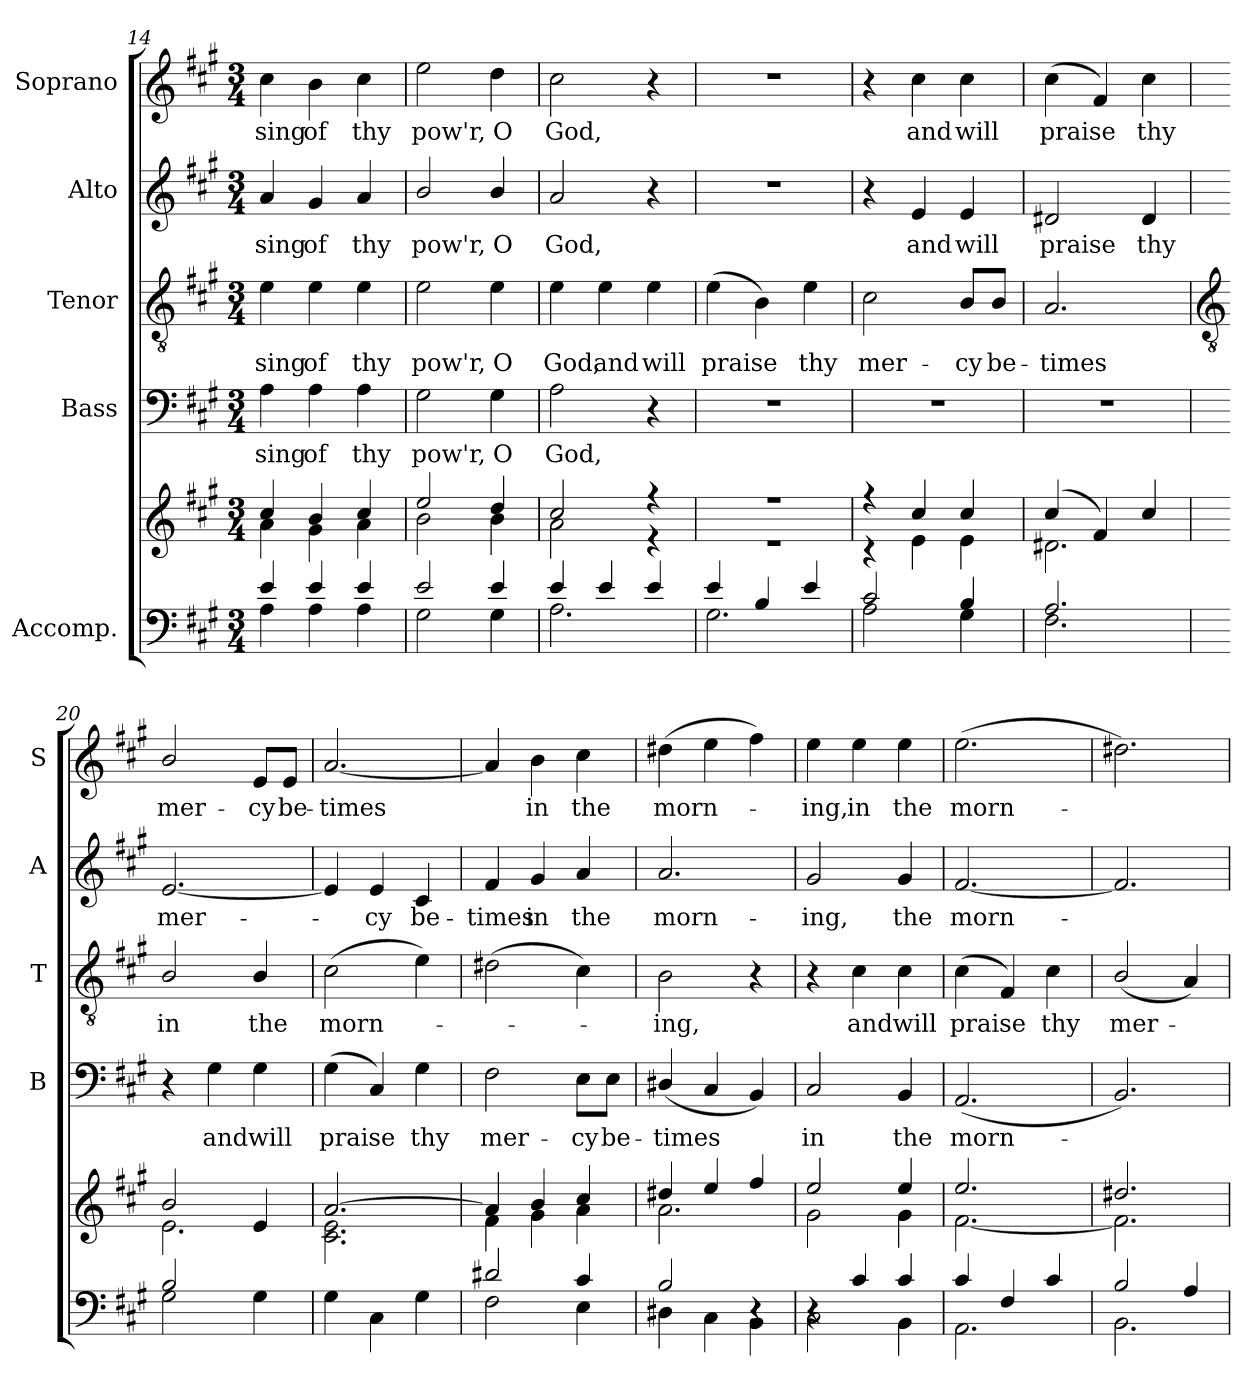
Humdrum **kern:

**kern	**kern	**kern	**text	**kern	**text	**kern	**text	**kern	**text
*part5	*part5	*part4	*part4	*part3	*part3	*part2	*part2	*part1	*part1
*staff6	*staff5	*staff4	*staff4	*staff3	*staff3	*staff2	*staff2	*staff1	*staff1
*I"Accomp.	*	*I"Bass	*	*I"Tenor	*	*I"Alto	*	*I"Soprano	*
*	*	*I'B	*	*I'T	*	*I'A	*	*I'S	*
*clefF4	*clefG2	*clefF4	*	*clefGv2	*	*clefG2	*	*clefG2	*
*k[f#c#g#]	*k[f#c#g#]	*k[f#c#g#]	*	*k[f#c#g#]	*	*k[f#c#g#]	*	*k[f#c#g#]	*
*A:	*A:	*A:	*	*A:	*	*A:	*	*A:	*
*M3/4	*M3/4	*M3/4	*	*M3/4	*	*M3/4	*	*M3/4	*
=14	=14	=14	=14	=14	=14	=14	=14	=14	=14
*^	*	*	*	*	*	*	*	*	*
*	*^	*	*	*	*	*	*	*	*	*
!	!	!LO:N:vis=1	!	!	!LO:LY:b	!	!LO:LY:b	!	!LO:LY:b	!	!LO:LY:b
*	*	*	*^	*	*	*	*	*	*	*	*
4e/	4A\	2.ryy	4cc#/	4a\	4A	sing	4e	sing	4a	sing	4cc#	sing
!	!	!	!	!	!	!LO:LY:b	!	!LO:LY:b	!	!LO:LY:b	!	!LO:LY:b
4e/	4A\	.	4b/	4g#\	4A	of	4e	of	4g#	of	4b	of
!	!	!	!	!	!	!LO:LY:b	!	!LO:LY:b	!	!LO:LY:b	!	!LO:LY:b
4e/	4A\	.	4cc#/	4a\	4A	thy	4e	thy	4a	thy	4cc#	thy
=15	=15	=15	=15	=15	=15	=15	=15	=15	=15	=15	=15	=15
!	!	!LO:N:vis=1	!	!	!	!LO:LY:b	!	!LO:LY:b	!	!LO:LY:b	!	!LO:LY:b
2e/	2G#\	2.ryy	2ee/	2b\	2G#	pow'r,	2e	pow'r,	2b/	pow'r,	2ee	pow'r,
!	!	!	!	!	!	!LO:LY:b	!	!LO:LY:b	!	!LO:LY:b	!	!LO:LY:b
4e/	4G#\	.	4dd/	4b\	4G#	O	4e	O	4b/	O	4dd	O
=16	=16	=16	=16	=16	=16	=16	=16	=16	=16	=16	=16	=16
!	!	!LO:N:vis=1	!	!	!	!LO:LY:b	!	!LO:LY:b	!	!LO:LY:b	!	!LO:LY:b
4e/	2.A\	2.ryy	2cc#/	2a\	2A	God,	4e	God,	2a	God,	2cc#	God,
!	!	!	!	!	!	!	!	!LO:LY:b	!	!	!	!
4e/	.	.	.	.	.	.	4e	and	.	.	.	.
!	!	!	!	!	!	!	!	!LO:LY:b	!	!	!	!
4e/	.	.	4r	4r	4r	.	4e	will	4r	.	4r	.
=17	=17	=17	=17	=17	=17	=17	=17	=17	=17	=17	=17	=17
!	!	!LO:N:vis=1	!LO:N:vis=1	!LO:N:vis=1	!LO:N:vis=1	!	!	!LO:LY:b	!LO:N:vis=1	!	!LO:N:vis=1	!
4e/	2.G#\	2.ryy	2.r	2.r	2.r	.	(>4e	praise	2.r	.	2.r	.
4B/	.	.	.	.	.	.	4B)	.	.	.	.	.
!	!	!	!	!	!	!	!	!LO:LY:b	!	!	!	!
4e/	.	.	.	.	.	.	4e	thy	.	.	.	.
=18	=18	=18	=18	=18	=18	=18	=18	=18	=18	=18	=18	=18
!	!	!LO:N:vis=1	!	!	!LO:N:vis=1	!	!	!LO:LY:b	!	!	!	!
2c#/	2A\	2.ryy	4r	4r	2.r	.	2c#	mer-	4r	.	4r	.
!	!	!	!	!	!	!	!	!	!	!LO:LY:b	!	!LO:LY:b
.	.	.	4cc#/	4e\	.	.	.	.	4e	and	4cc#	and
!	!	!	!	!	!	!	!	!LO:LY:b	!	!LO:LY:b	!	!LO:LY:b
4B/	4G#\	.	4cc#/	4e\	.	.	8B/L	-cy	4e	will	4cc#	will
!	!	!	!	!	!	!	!	!LO:LY:b	!	!	!	!
.	.	.	.	.	.	.	8B/J	be-	.	.	.	.
=19	=19	=19	=19	=19	=19	=19	=19	=19	=19	=19	=19	=19
!	!	!LO:N:vis=1	!	!	!LO:N:vis=1	!	!	!LO:LY:b	!	!LO:LY:b	!	!LO:LY:b
2.A/	2.F#\	2.ryy	(>4cc#/	2.d#X\	2.r	.	2.A	-times	2d#X	praise	(<4cc#	praise
.	.	.	4f#/)	.	.	.	.	.	.	.	4f#)	.
!	!	!	!	!	!	!	!	!	!	!LO:LY:b	!	!LO:LY:b
.	.	.	4cc#/	.	.	.	.	.	4d#	thy	4cc#	thy
!!LO:LB:g=z
=20	=20	=20	=20	=20	=20	=20	=20	=20	=20	=20	=20	=20
*	*	*	*	*	*	*	*clefGv2	*	*	*	*	*
!	!	!LO:N:vis=1	!	!	!	!	!	!LO:LY:b	!	!LO:LY:b	!	!LO:LY:b
2B/	2G#\	2.ryy	2b/	2.e\	4r	.	2B/	in	[2.e	mer-	2b/	mer-
!	!	!	!	!	!	!LO:LY:b	!	!	!	!	!	!
.	.	.	.	.	4G#	and	.	.	.	.	.	.
!	!	!	!	!	!	!LO:LY:b	!	!LO:LY:b	!	!	!	!LO:LY:b
4ryy	4G#\	.	4e/	.	4G#	will	4B/	the	.	.	8e/L	-cy
!	!	!	!	!	!	!	!	!	!	!	!	!LO:LY:b
.	.	.	.	.	.	.	.	.	.	.	8e/J	be-
=21	=21	=21	=21	=21	=21	=21	=21	=21	=21	=21	=21	=21
!LO:N:vis=1	!	!LO:N:vis=1	!	!	!	!LO:LY:b	!	!LO:LY:b	!	!	!	!LO:LY:b
2.ryy	4G#\	2.ryy	[2.a/	2.c#\ 2.e\	(<4G#	praise	(>2c#	morn-	4e]	.	[2.a	-times
!	!	!	!	!	!	!	!	!	!	!LO:LY:b	!	!
.	4C#\	.	.	.	4C#)	.	.	.	4e	cy	.	.
!	!	!	!	!	!	!LO:LY:b	!	!	!	!LO:LY:b	!	!
.	4G#\	.	.	.	4G#	thy	4e)	.	4c#	be-	.	.
=22	=22	=22	=22	=22	=22	=22	=22	=22	=22	=22	=22	=22
!	!	!LO:N:vis=1	!	!	!	!LO:LY:b	!	!	!	!LO:LY:b	!	!
2d#X/	2F#\	2.ryy	4a/]	4f#\	2F#	mer-	(>2d#X	.	4f#	-times	4a]	.
!	!	!	!	!	!	!	!	!	!	!LO:LY:b	!	!LO:LY:b
.	.	.	4b/	4g#\	.	.	.	.	4g#	in	4b	in
!	!	!	!	!	!	!LO:LY:b	!	!	!	!LO:LY:b	!	!LO:LY:b
4c#/	4E\	.	4cc#/	4a\	8E\L	-cy	4c#)	.	4a	the	4cc#	the
!	!	!	!	!	!	!LO:LY:b	!	!	!	!	!	!
.	.	.	.	.	8E\J	be-	.	.	.	.	.	.
=23	=23	=23	=23	=23	=23	=23	=23	=23	=23	=23	=23	=23
!	!	!LO:N:vis=1	!	!	!	!LO:LY:b	!	!LO:LY:b	!	!LO:LY:b	!	!LO:LY:b
2B/	4D#X\	2.ryy	4dd#X/	2.a\	(<4D#X/	-times	2B	ing,	2.a	morn-	(>4dd#X	morn-
.	4C#\	.	4ee/	.	4C#	.	.	.	.	.	4ee	.
4r	4BB\	.	4ff#/	.	4BB)	.	4r	.	.	.	4ff#)	.
=24	=24	=24	=24	=24	=24	=24	=24	=24	=24	=24	=24	=24
!	!	!LO:N:vis=1	!	!	!	!LO:LY:b	!	!	!	!LO:LY:b	!	!LO:LY:b
4r	2C#\	2.ryy	2ee/	2g#\	2C#	in	4r	.	2g#	-ing,	4ee	ing,
!	!	!	!	!	!	!	!	!LO:LY:b	!	!	!	!LO:LY:b
4c#/	.	.	.	.	.	.	4c#	and	.	.	4ee	in
!	!	!	!	!	!	!LO:LY:b	!	!LO:LY:b	!	!LO:LY:b	!	!LO:LY:b
4c#/	4BB\	.	4ee/	4g#\	4BB	the	4c#	will	4g#	the	4ee	the
=25	=25	=25	=25	=25	=25	=25	=25	=25	=25	=25	=25	=25
!	!	!LO:N:vis=1	!	!	!	!LO:LY:b	!	!LO:LY:b	!	!LO:LY:b	!	!LO:LY:b
4c#/	2.AA\	2.ryy	2.ee/	[2.f#\	(<2.AA	morn-	(<4c#	praise	[2.f#	morn-	(>2.ee	morn-
4F#/	.	.	.	.	.	.	4F#)	.	.	.	.	.
!	!	!	!	!	!	!	!	!LO:LY:b	!	!	!	!
4c#/	.	.	.	.	.	.	4c#	thy	.	.	.	.
=26	=26	=26	=26	=26	=26	=26	=26	=26	=26	=26	=26	=26
!	!	!LO:N:vis=1	!	!	!	!	!	!LO:LY:b	!	!	!	!
2B/	2.BB\	2.ryy	2.dd#X/	2.f#\]	2.BB)	.	(<2B/	mer-	2.f#]	.	2.dd#X)	.
4A/	.	.	.	.	.	.	4A/)	.	.	.	.	.
*v	*v	*v	*	*	*	*	*	*	*	*	*	*
*	*v	*v	*	*	*	*	*	*	*	*
=	=	=	=	=	=	=	=	=	=
*-	*-	*-	*-	*-	*-	*-	*-	*-	*-
